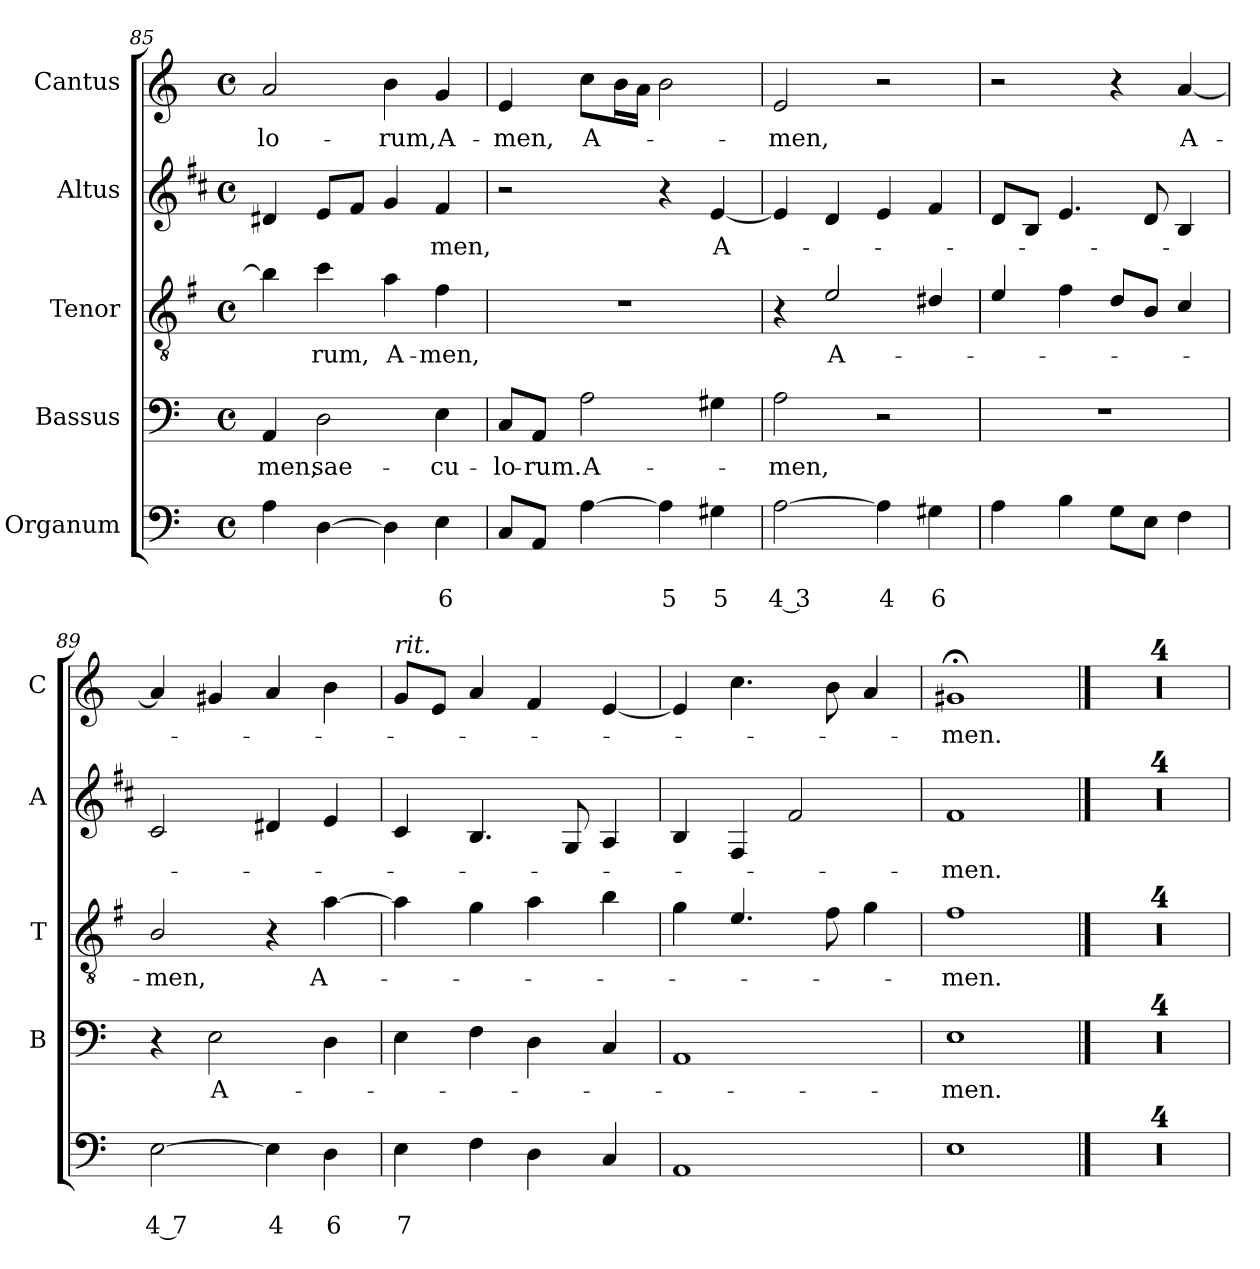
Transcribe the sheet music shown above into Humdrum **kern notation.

**kern	**text	**text	**kern	**text	**kern	**text	**kern	**text	**kern	**text
*part5	*part5	*part5	*part4	*part4	*part3	*part3	*part2	*part2	*part1	*part1
*staff5	*staff5	*staff5	*staff4	*staff4	*staff3	*staff3	*staff2	*staff2	*staff1	*staff1
*I"Organum	*	*	*I"Bassus	*	*I"Tenor	*	*I"Altus	*	*I"Cantus	*
*	*	*	*I'B	*	*I'T	*	*I'A	*	*I'C	*
!!LO:PB:g=z
*clefF4	*	*	*clefF4	*	*clefGv2	*	*clefG2	*	*clefG2	*
*	*	*	*	*	*ITrd4c7	*	*ITrd1c2	*	*	*
*k[]	*	*	*k[]	*	*k[]	*	*k[]	*	*k[]	*
*C:	*	*	*C:	*	*C:	*	*C:	*	*C:	*
*M4/4	*	*	*M4/4	*	*M4/4	*	*M4/4	*	*M4/4	*
*met(c)	*	*	*met(c)	*	*met(c)	*	*met(c)	*	*met(c)	*
=85	=85	=85	=85	=85	=85	=85	=85	=85	=85	=85
!	!	!	!	!LO:LY:b	!	!	!	!	!	!LO:LY:b
4A\	.	.	4AA/	-men,	4e\]	.	4c#X/	.	2a/	-lo-
!	!	!	!	!LO:LY:b	!	!LO:LY:b	!	!	!	!
[4D\	.	.	2D\	sae-	4f\	-rum,	8d/L	.	.	.
.	.	.	.	.	.	.	8e/J	.	.	.
!	!	!	!	!	!	!LO:LY:b	!	!	!	!LO:LY:b
4D\]	.	.	.	.	4d\	A-	4f/	.	4b\	-rum,
!	!	!LO:LY:b	!	!LO:LY:b	!	!LO:LY:b	!	!LO:LY:b	!	!LO:LY:b
4E\	.	6	4E\	-cu-	4B\	-men,	4e/	-men,	4g/	A-
=86	=86	=86	=86	=86	=86	=86	=86	=86	=86	=86
!	!	!	!	!LO:LY:b	!	!	!	!	!	!LO:LY:b
8C/L	.	.	8C/L	-lo-	1r	.	2r	.	4e/	-men,
!	!	!	!	!LO:LY:b	!	!	!	!	!	!
8AA/J	.	.	8AA/J	-rum.	.	.	.	.	.	.
!	!	!	!	!LO:LY:b	!	!	!	!	!	!LO:LY:b
[4A\	.	.	2A\	A-	.	.	.	.	8cc\L	A-
.	.	.	.	.	.	.	.	.	16b\L	.
.	.	.	.	.	.	.	.	.	16a\JJ	.
!	!	!LO:LY:b	!	!	!	!	!	!	!	!
4A\]	.	5	.	.	.	.	4r	.	2b\	.
!	!	!LO:LY:b	!	!	!	!	!	!LO:LY:b	!	!
4G#X\	.	5	4G#X\	.	.	.	[4d/	A-	.	.
=87	=87	=87	=87	=87	=87	=87	=87	=87	=87	=87
!	!	!LO:LY:b	!	!LO:LY:b	!	!	!	!	!	!LO:LY:b
[2A\	.	4 3	2A\	-men,	4r	.	4d/]	.	2e/	-men,
!	!	!	!	!	!	!LO:LY:b	!	!	!	!
.	.	.	.	.	2A/	A-	4c/	.	.	.
!	!	!LO:LY:b	!	!	!	!	!	!	!	!
4A\]	.	4	2r	.	.	.	4d/	.	2r	.
!	!	!LO:LY:b	!	!	!	!	!	!	!	!
4G#X\	.	6	.	.	4G#X/	.	4e/	.	.	.
=88	=88	=88	=88	=88	=88	=88	=88	=88	=88	=88
4A\	.	.	1r	.	4A/	.	8c/L	.	2r	.
.	.	.	.	.	.	.	8A/J	.	.	.
4B\	.	.	.	.	4B\	.	4.d/	.	.	.
8G\L	.	.	.	.	8G/L	.	.	.	4r	.
8E\J	.	.	.	.	8E/J	.	8c/	.	.	.
!	!	!	!	!	!	!	!	!	!	!LO:LY:b
4F\	.	.	.	.	4F/	.	4A/	.	[4a/	A-
=89	=89	=89	=89	=89	=89	=89	=89	=89	=89	=89
!	!	!LO:LY:b	!	!	!	!LO:LY:b	!	!	!	!
[2E\	.	4 7	4r	.	2E/	-men,	2B/	.	4a/]	.
!	!	!	!	!LO:LY:b	!	!	!	!	!	!
.	.	.	2E\	A-	.	.	.	.	4g#X/	.
!	!	!LO:LY:b	!	!	!	!	!	!	!	!
4E\]	.	4	.	.	4r	.	4c#X/	.	4a/	.
!	!	!LO:LY:b	!	!	!	!LO:LY:b	!	!	!	!
4D\	.	6	4D\	.	[4d\	A-	4d/	.	4b\	.
=90	=90	=90	=90	=90	=90	=90	=90	=90	=90	=90
!	!	!	!	!	!	!	!	!	!LO:TX:a:i:t=rit.	!
!	!	!LO:LY:b	!	!	!	!	!	!	!	!
4E\	.	7	4E\	.	4d\]	.	4B/	.	8g/L	.
.	.	.	.	.	.	.	.	.	8e/J	.
4F\	.	.	4F\	.	4c\	.	4.A/	.	4a/	.
4D\	.	.	4D\	.	4d\	.	.	.	4f/	.
.	.	.	.	.	.	.	8F/	.	.	.
4C/	.	.	4C/	.	4e\	.	4G/	.	[4e/	.
=91	=91	=91	=91	=91	=91	=91	=91	=91	=91	=91
1AA	.	.	1AA	.	4c\	.	4A/	.	4e/]	.
.	.	.	.	.	4.A/	.	4E/	.	4.cc\	.
.	.	.	.	.	.	.	2e/	.	.	.
.	.	.	.	.	8B\	.	.	.	8b\	.
.	.	.	.	.	4c\	.	.	.	4a/	.
!!LO:LB:g=z
=92	=92	=92	=92	=92	=92	=92	=92	=92	=92	=92
!	!	!	!	!LO:LY:b	!	!LO:LY:b	!	!LO:LY:b	!	!LO:LY:b
1E	.	.	1E	-men.	1B	-men.	1e	-men.	1g#X;<	-men.
==93	==93	==93	==93	==93	==93	==93	==93	==93	==93	==93
1r	.	.	1r	.	1r	.	1r	.	1r	.
=94	=94	=94	=94	=94	=94	=94	=94	=94	=94	=94
1r	.	.	1r	.	1r	.	1r	.	1r	.
=95	=95	=95	=95	=95	=95	=95	=95	=95	=95	=95
1r	.	.	1r	.	1r	.	1r	.	1r	.
=96	=96	=96	=96	=96	=96	=96	=96	=96	=96	=96
1r	.	.	1r	.	1r	.	1r	.	1r	.
=	=	=	=	=	=	=	=	=	=	=
*-	*-	*-	*-	*-	*-	*-	*-	*-	*-	*-
